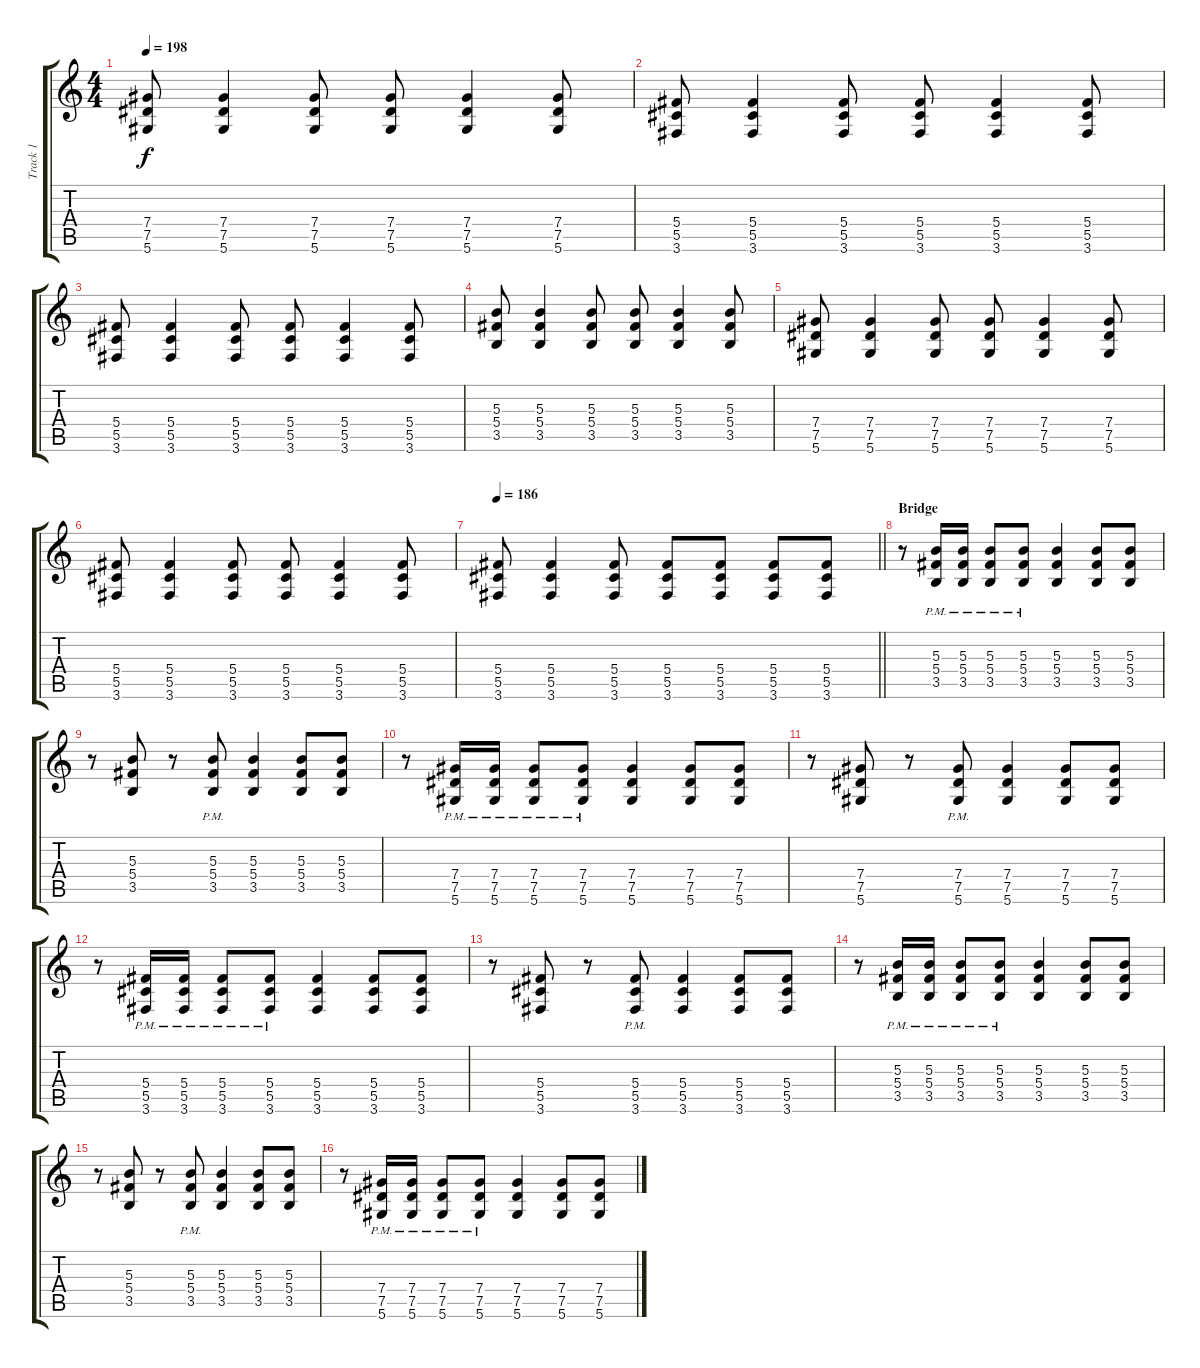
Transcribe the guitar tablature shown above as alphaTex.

\track ("Track 1" "Track 1") {instrument overdrivenguitar}
\staff {score tabs}
\tuning (Eb4 Bb3 Gb3 Db3 Ab2 Eb2) {hide}
\ts (4 4)
\tempo 198
\clef g2
\ks c
(7.4 7.5 5.6).8{dy f} (7.4 7.5 5.6).4 (7.4 7.5 5.6).8 (7.4 7.5 5.6).8 (7.4 7.5 5.6).4 (7.4 7.5 5.6).8 |
(5.4 5.5 3.6).8 (5.4 5.5 3.6).4 (5.4 5.5 3.6).8 (5.4 5.5 3.6).8 (5.4 5.5 3.6).4 (5.4 5.5 3.6).8 |
(5.4 5.5 3.6).8 (5.4 5.5 3.6).4 (5.4 5.5 3.6).8 (5.4 5.5 3.6).8 (5.4 5.5 3.6).4 (5.4 5.5 3.6).8 |
(5.3 5.4 3.5).8 (5.3 5.4 3.5).4 (5.3 5.4 3.5).8 (5.3 5.4 3.5).8 (5.3 5.4 3.5).4 (5.3 5.4 3.5).8 |
(7.4 7.5 5.6).8 (7.4 7.5 5.6).4 (7.4 7.5 5.6).8 (7.4 7.5 5.6).8 (7.4 7.5 5.6).4 (7.4 7.5 5.6).8 |
(5.4 5.5 3.6).8 (5.4 5.5 3.6).4 (5.4 5.5 3.6).8 (5.4 5.5 3.6).8 (5.4 5.5 3.6).4 (5.4 5.5 3.6).8 |
\tempo 186
\barLineRight lightlight
(5.4 5.5 3.6).8 (5.4 5.5 3.6).4 (5.4 5.5 3.6).8 (5.4 5.5 3.6).8 (5.4 5.5 3.6).8 (5.4 5.5 3.6).8 (5.4 5.5 3.6).8 |
\section ("" "Bridge")
r.8 (5.3{pm} 5.4{pm} 3.5{pm}).16 (5.3{pm} 5.4{pm} 3.5{pm}).16 (5.3{pm} 5.4{pm} 3.5{pm}).8 (5.3{pm} 5.4{pm} 3.5{pm}).8 (5.3 5.4 3.5).4 (5.3 5.4 3.5).8 (5.3 5.4 3.5).8 |
r.8 (5.3 5.4 3.5).8 r.8 (5.3{pm} 5.4{pm} 3.5{pm}).8 (5.3 5.4 3.5).4 (5.3 5.4 3.5).8 (5.3 5.4 3.5).8 |
r.8 (7.4{pm} 7.5{pm} 5.6{pm}).16 (7.4{pm} 7.5{pm} 5.6{pm}).16 (7.4{pm} 7.5{pm} 5.6{pm}).8 (7.4{pm} 7.5{pm} 5.6{pm}).8 (7.4 7.5 5.6).4 (7.4 7.5 5.6).8 (7.4 7.5 5.6).8 |
r.8 (7.4 7.5 5.6).8 r.8 (7.4{pm} 7.5{pm} 5.6{pm}).8 (7.4 7.5 5.6).4 (7.4 7.5 5.6).8 (7.4 7.5 5.6).8 |
r.8 (5.4{pm} 5.5{pm} 3.6{pm}).16 (5.4{pm} 5.5{pm} 3.6{pm}).16 (5.4{pm} 5.5{pm} 3.6{pm}).8 (5.4{pm} 5.5{pm} 3.6{pm}).8 (5.4 5.5 3.6).4 (5.4 5.5 3.6).8 (5.4 5.5 3.6).8 |
r.8 (5.4 5.5 3.6).8 r.8 (5.4{pm} 5.5{pm} 3.6{pm}).8 (5.4 5.5 3.6).4 (5.4 5.5 3.6).8 (5.4 5.5 3.6).8 |
r.8 (5.3{pm} 5.4{pm} 3.5{pm}).16 (5.3{pm} 5.4{pm} 3.5{pm}).16 (5.3{pm} 5.4{pm} 3.5{pm}).8 (5.3{pm} 5.4{pm} 3.5{pm}).8 (5.3 5.4 3.5).4 (5.3 5.4 3.5).8 (5.3 5.4 3.5).8 |
r.8 (5.3 5.4 3.5).8 r.8 (5.3{pm} 5.4{pm} 3.5{pm}).8 (5.3 5.4 3.5).4 (5.3 5.4 3.5).8 (5.3 5.4 3.5).8 |
r.8 (7.4{pm} 7.5{pm} 5.6{pm}).16 (7.4{pm} 7.5{pm} 5.6{pm}).16 (7.4{pm} 7.5{pm} 5.6{pm}).8 (7.4{pm} 7.5{pm} 5.6{pm}).8 (7.4 7.5 5.6).4 (7.4 7.5 5.6).8 (7.4 7.5 5.6).8
